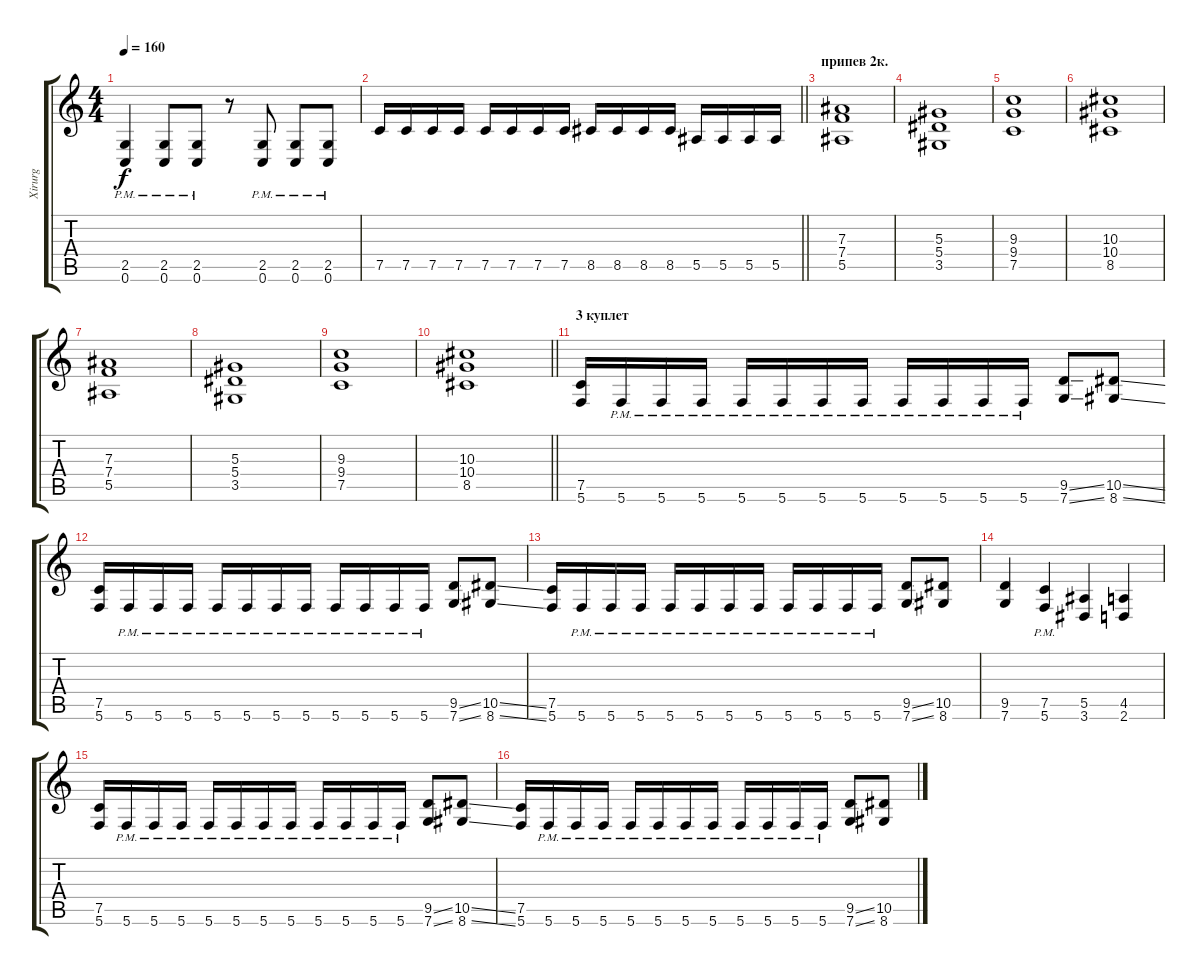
\track ("Xirurg" "Xirurg") {instrument distortionguitar}
\staff {score tabs}
\tuning (C4 G3 Eb3 Bb2 F2 C2) {hide}
\ts (4 4)
\tempo 160
\clef g2
\ks c
(2.5{pm} 0.6{pm}).4{dy f} (2.5{pm} 0.6{pm}).8 (2.5{pm} 0.6{pm}).8 r.8 (2.5{pm} 0.6{pm}).8 (2.5{pm} 0.6{pm}).8 (2.5{pm} 0.6{pm}).8 |
\barLineRight lightlight
7.5.16 7.5.16 7.5.16 7.5.16 7.5.16 7.5.16 7.5.16 7.5.16 8.5.16 8.5.16 8.5.16 8.5.16 5.5.16 5.5.16 5.5.16 5.5.16 |
\section ("" "припев 2к.")
(7.3 7.4 5.5).1 |
(5.3 5.4 3.5).1 |
(9.3 9.4 7.5).1 |
(10.3 10.4 8.5).1 |
(7.3 7.4 5.5).1 |
(5.3 5.4 3.5).1 |
(9.3 9.4 7.5).1 |
\barLineRight lightlight
(10.3 10.4 8.5).1 |
\section ("" "3 куплет")
(7.5 5.6).16 5.6{pm}.16 5.6{pm}.16 5.6{pm}.16 5.6{pm}.16 5.6{pm}.16 5.6{pm}.16 5.6{pm}.16 5.6{pm}.16 5.6{pm}.16 5.6{pm}.16 5.6{pm}.16 (9.5{ss} 7.6{ss}).8 (10.5{ss} 8.6{ss}).8 |
(7.5 5.6).16 5.6{pm}.16 5.6{pm}.16 5.6{pm}.16 5.6{pm}.16 5.6{pm}.16 5.6{pm}.16 5.6{pm}.16 5.6{pm}.16 5.6{pm}.16 5.6{pm}.16 5.6{pm}.16 (9.5{ss} 7.6{ss}).8 (10.5{ss} 8.6{ss}).8 |
(7.5 5.6).16 5.6{pm}.16 5.6{pm}.16 5.6{pm}.16 5.6{pm}.16 5.6{pm}.16 5.6{pm}.16 5.6{pm}.16 5.6{pm}.16 5.6{pm}.16 5.6{pm}.16 5.6{pm}.16 (9.5{ss} 7.6{ss}).8 (10.5 8.6).8 |
(9.5 7.6).4 (7.5 5.6{pm}).4 (5.5 3.6).4 (4.5 2.6).4 |
(7.5 5.6).16 5.6{pm}.16 5.6{pm}.16 5.6{pm}.16 5.6{pm}.16 5.6{pm}.16 5.6{pm}.16 5.6{pm}.16 5.6{pm}.16 5.6{pm}.16 5.6{pm}.16 5.6{pm}.16 (9.5{ss} 7.6{ss}).8 (10.5{ss} 8.6{ss}).8 |
(7.5 5.6).16 5.6{pm}.16 5.6{pm}.16 5.6{pm}.16 5.6{pm}.16 5.6{pm}.16 5.6{pm}.16 5.6{pm}.16 5.6{pm}.16 5.6{pm}.16 5.6{pm}.16 5.6{pm}.16 (9.5{ss} 7.6{ss}).8 (10.5{ss} 8.6{ss}).8
